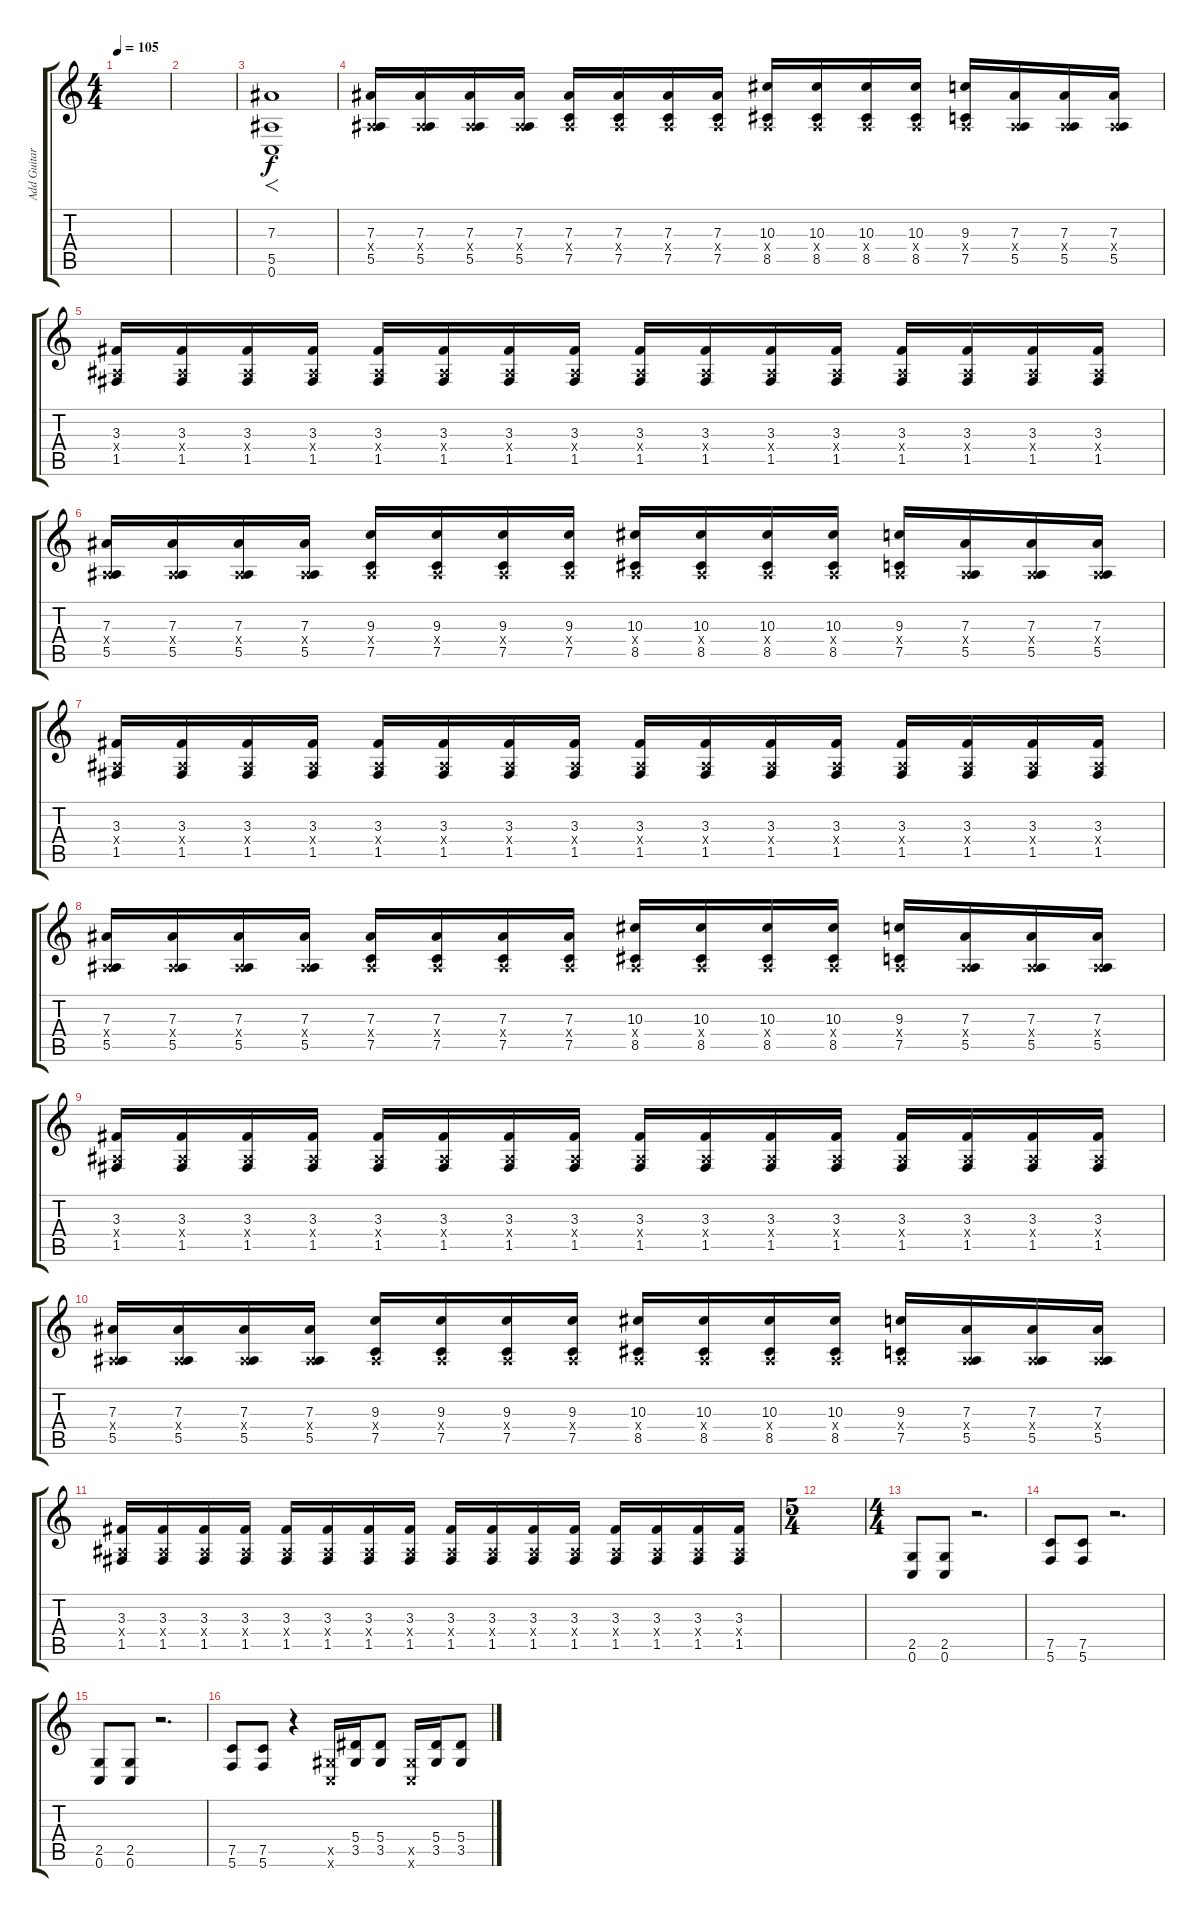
\track ("Add Guitar" "Add Guitar") {instrument overdrivenguitar}
\staff {score tabs}
\tuning (C4 G3 Eb3 Bb2 F2 C2) {hide}
\ts (4 4)
\tempo 105
\clef g2
\ks c
|
|
(7.3 5.5 0.6).1{f} |
(7.3 0.4{x} 5.5).16 (7.3 0.4{x} 5.5).16 (7.3 0.4{x} 5.5).16 (7.3 0.4{x} 5.5).16 (7.3 0.4{x} 7.5).16 (7.3 0.4{x} 7.5).16 (7.3 0.4{x} 7.5).16 (7.3 0.4{x} 7.5).16 (10.3 0.4{x} 8.5).16 (10.3 0.4{x} 8.5).16 (10.3 0.4{x} 8.5).16 (10.3 0.4{x} 8.5).16 (9.3 0.4{x} 7.5).16 (7.3 0.4{x} 5.5).16 (7.3 0.4{x} 5.5).16 (7.3 0.4{x} 5.5).16 |
(3.3 0.4{x} 1.5).16 (3.3 0.4{x} 1.5).16 (3.3 0.4{x} 1.5).16 (3.3 0.4{x} 1.5).16 (3.3 0.4{x} 1.5).16 (3.3 0.4{x} 1.5).16 (3.3 0.4{x} 1.5).16 (3.3 0.4{x} 1.5).16 (3.3 0.4{x} 1.5).16 (3.3 0.4{x} 1.5).16 (3.3 0.4{x} 1.5).16 (3.3 0.4{x} 1.5).16 (3.3 0.4{x} 1.5).16 (3.3 0.4{x} 1.5).16 (3.3 0.4{x} 1.5).16 (3.3 0.4{x} 1.5).16 |
(7.3 0.4{x} 5.5).16 (7.3 0.4{x} 5.5).16 (7.3 0.4{x} 5.5).16 (7.3 0.4{x} 5.5).16 (9.3 0.4{x} 7.5).16 (9.3 0.4{x} 7.5).16 (9.3 0.4{x} 7.5).16 (9.3 0.4{x} 7.5).16 (10.3 0.4{x} 8.5).16 (10.3 0.4{x} 8.5).16 (10.3 0.4{x} 8.5).16 (10.3 0.4{x} 8.5).16 (9.3 0.4{x} 7.5).16 (7.3 0.4{x} 5.5).16 (7.3 0.4{x} 5.5).16 (7.3 0.4{x} 5.5).16 |
(3.3 0.4{x} 1.5).16 (3.3 0.4{x} 1.5).16 (3.3 0.4{x} 1.5).16 (3.3 0.4{x} 1.5).16 (3.3 0.4{x} 1.5).16 (3.3 0.4{x} 1.5).16 (3.3 0.4{x} 1.5).16 (3.3 0.4{x} 1.5).16 (3.3 0.4{x} 1.5).16 (3.3 0.4{x} 1.5).16 (3.3 0.4{x} 1.5).16 (3.3 0.4{x} 1.5).16 (3.3 0.4{x} 1.5).16 (3.3 0.4{x} 1.5).16 (3.3 0.4{x} 1.5).16 (3.3 0.4{x} 1.5).16 |
(7.3 0.4{x} 5.5).16 (7.3 0.4{x} 5.5).16 (7.3 0.4{x} 5.5).16 (7.3 0.4{x} 5.5).16 (7.3 0.4{x} 7.5).16 (7.3 0.4{x} 7.5).16 (7.3 0.4{x} 7.5).16 (7.3 0.4{x} 7.5).16 (10.3 0.4{x} 8.5).16 (10.3 0.4{x} 8.5).16 (10.3 0.4{x} 8.5).16 (10.3 0.4{x} 8.5).16 (9.3 0.4{x} 7.5).16 (7.3 0.4{x} 5.5).16 (7.3 0.4{x} 5.5).16 (7.3 0.4{x} 5.5).16 |
(3.3 0.4{x} 1.5).16 (3.3 0.4{x} 1.5).16 (3.3 0.4{x} 1.5).16 (3.3 0.4{x} 1.5).16 (3.3 0.4{x} 1.5).16 (3.3 0.4{x} 1.5).16 (3.3 0.4{x} 1.5).16 (3.3 0.4{x} 1.5).16 (3.3 0.4{x} 1.5).16 (3.3 0.4{x} 1.5).16 (3.3 0.4{x} 1.5).16 (3.3 0.4{x} 1.5).16 (3.3 0.4{x} 1.5).16 (3.3 0.4{x} 1.5).16 (3.3 0.4{x} 1.5).16 (3.3 0.4{x} 1.5).16 |
(7.3 0.4{x} 5.5).16 (7.3 0.4{x} 5.5).16 (7.3 0.4{x} 5.5).16 (7.3 0.4{x} 5.5).16 (9.3 0.4{x} 7.5).16 (9.3 0.4{x} 7.5).16 (9.3 0.4{x} 7.5).16 (9.3 0.4{x} 7.5).16 (10.3 0.4{x} 8.5).16 (10.3 0.4{x} 8.5).16 (10.3 0.4{x} 8.5).16 (10.3 0.4{x} 8.5).16 (9.3 0.4{x} 7.5).16 (7.3 0.4{x} 5.5).16 (7.3 0.4{x} 5.5).16 (7.3 0.4{x} 5.5).16 |
(3.3 0.4{x} 1.5).16 (3.3 0.4{x} 1.5).16 (3.3 0.4{x} 1.5).16 (3.3 0.4{x} 1.5).16 (3.3 0.4{x} 1.5).16 (3.3 0.4{x} 1.5).16 (3.3 0.4{x} 1.5).16 (3.3 0.4{x} 1.5).16 (3.3 0.4{x} 1.5).16 (3.3 0.4{x} 1.5).16 (3.3 0.4{x} 1.5).16 (3.3 0.4{x} 1.5).16 (3.3 0.4{x} 1.5).16 (3.3 0.4{x} 1.5).16 (3.3 0.4{x} 1.5).16 (3.3 0.4{x} 1.5).16 |
\ts (5 4)
|
\ts (4 4)
(2.5 0.6).8 (2.5 0.6).8 r.2{d} |
(7.5 5.6).8 (7.5 5.6).8 r.2{d} |
(2.5 0.6).8 (2.5 0.6).8 r.2{d} |
(7.5 5.6).8 (7.5 5.6).8 r.4 (3.5{x} 0.6{x}).16 (5.4 3.5).16 (5.4 3.5).8 (3.5{x} 0.6{x}).16 (5.4 3.5).16 (5.4 3.5).8
